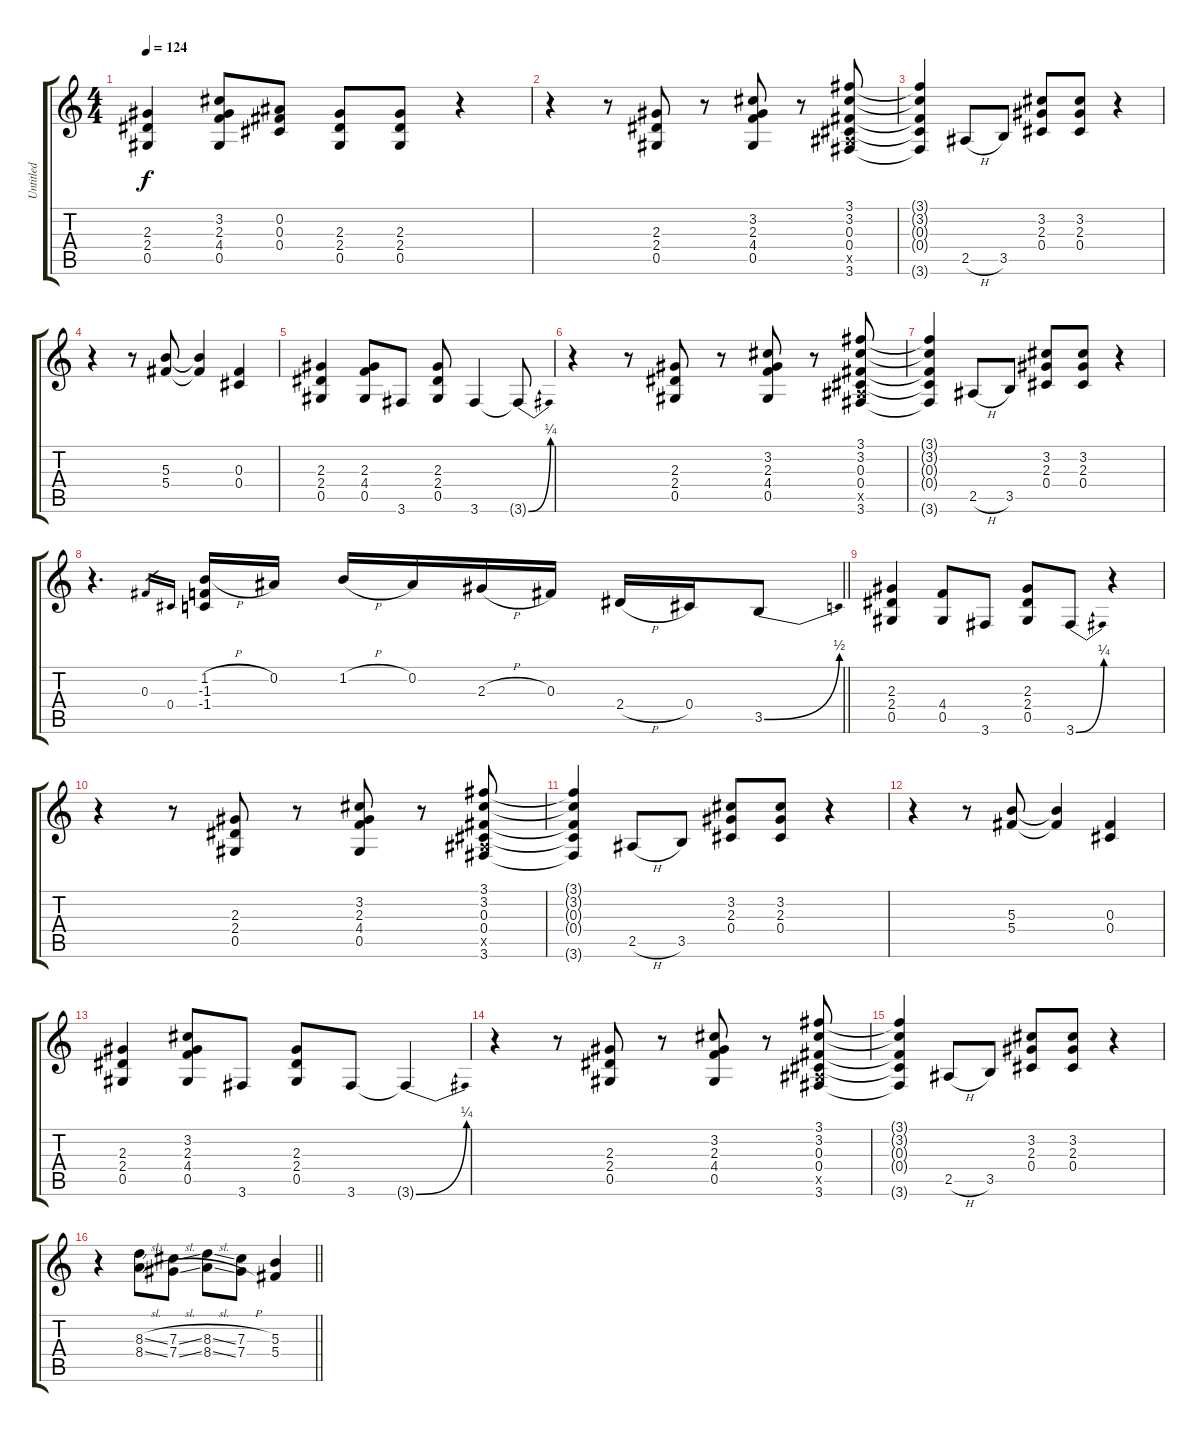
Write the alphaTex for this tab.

\track ("Untitled" "Untitled") {instrument distortionguitar}
\staff {score tabs}
\tuning (Eb4 Bb3 Gb3 Db3 Ab2 Eb2) {hide}
\ts (4 4)
\tempo 124
\clef g2
\ks c
(2.3 2.4 0.5).4{dy f instrument distortionguitar} (3.2 2.3 4.4 0.5).8 (0.2 0.3 0.4).8 (2.3 2.4 0.5).8 (2.3 2.4 0.5).8 r.4 |
r.4 r.8 (2.3 2.4 0.5).8 r.8 (3.2 2.3 4.4 0.5).8 r.8 (3.1 3.2 0.3 0.4 2.5{x} 3.6).8 |
(3.1{t} 3.2{t} 0.3{t} 0.4{t} 3.6{t}).4 2.5{h}.8 3.5.8 (3.2 2.3 0.4).8 (3.2 2.3 0.4).8 r.4 |
r.4 r.8 (5.3 5.4).8 (5.3{t} 5.4{t}).4 (0.3 0.4).4 |
(2.3 2.4 0.5).4 (2.3 4.4 0.5).8 3.6.8 (2.3 2.4 0.5).8 3.6.4 3.6{be (bend 0 0 60 1) t}.8 |
r.4 r.8 (2.3 2.4 0.5).8 r.8 (3.2 2.3 4.4 0.5).8 r.8 (3.1 3.2 0.3 0.4 2.5{x} 3.6).8 |
(3.1{t} 3.2{t} 0.3{t} 0.4{t} 3.6{t}).4 2.5{h}.8 3.5.8 (3.2 2.3 0.4).8 (3.2 2.3 0.4).8 r.4 |
\barLineRight lightlight
r.4{d} 0.3.16{gr} 0.4.16{gr} (1.2{h} -1.3 -1.4).16 0.2.16 1.2{h}.16 0.2.16 2.3{h}.16 0.3.16 2.4{h}.16 0.4.16 3.5{be (bend 0 0 60 2)}.8 |
(2.3 2.4 0.5).4 (4.4 0.5).8 3.6.8 (2.3 2.4 0.5).8 3.6{be (bend 0 0 60 1)}.8 r.4 |
r.4 r.8 (2.3 2.4 0.5).8 r.8 (3.2 2.3 4.4 0.5).8 r.8 (3.1 3.2 0.3 0.4 2.5{x} 3.6).8 |
(3.1{t} 3.2{t} 0.3{t} 0.4{t} 3.6{t}).4 2.5{h}.8 3.5.8 (3.2 2.3 0.4).8 (3.2 2.3 0.4).8 r.4 |
r.4 r.8 (5.3 5.4).8 (5.3{t} 5.4{t}).4 (0.3 0.4).4 |
(2.3 2.4 0.5).4 (3.2 2.3 4.4 0.5).8 3.6.8 (2.3 2.4 0.5).8 3.6.8 3.6{be (bend 0 0 60 1) t}.4 |
r.4 r.8 (2.3 2.4 0.5).8 r.8 (3.2 2.3 4.4 0.5).8 r.8 (3.1 3.2 0.3 0.4 2.5{x} 3.6).8 |
(3.1{t} 3.2{t} 0.3{t} 0.4{t} 3.6{t}).4 2.5{h}.8 3.5.8 (3.2 2.3 0.4).8 (3.2 2.3 0.4).8 r.4 |
\barLineRight lightlight
r.4 (8.3{sl} 8.4{sl}).8 (7.3{sl} 7.4{sl}).8 (8.3{sl} 8.4{sl}).8 (7.3{h} 7.4{h}).8 (5.3 5.4).4
